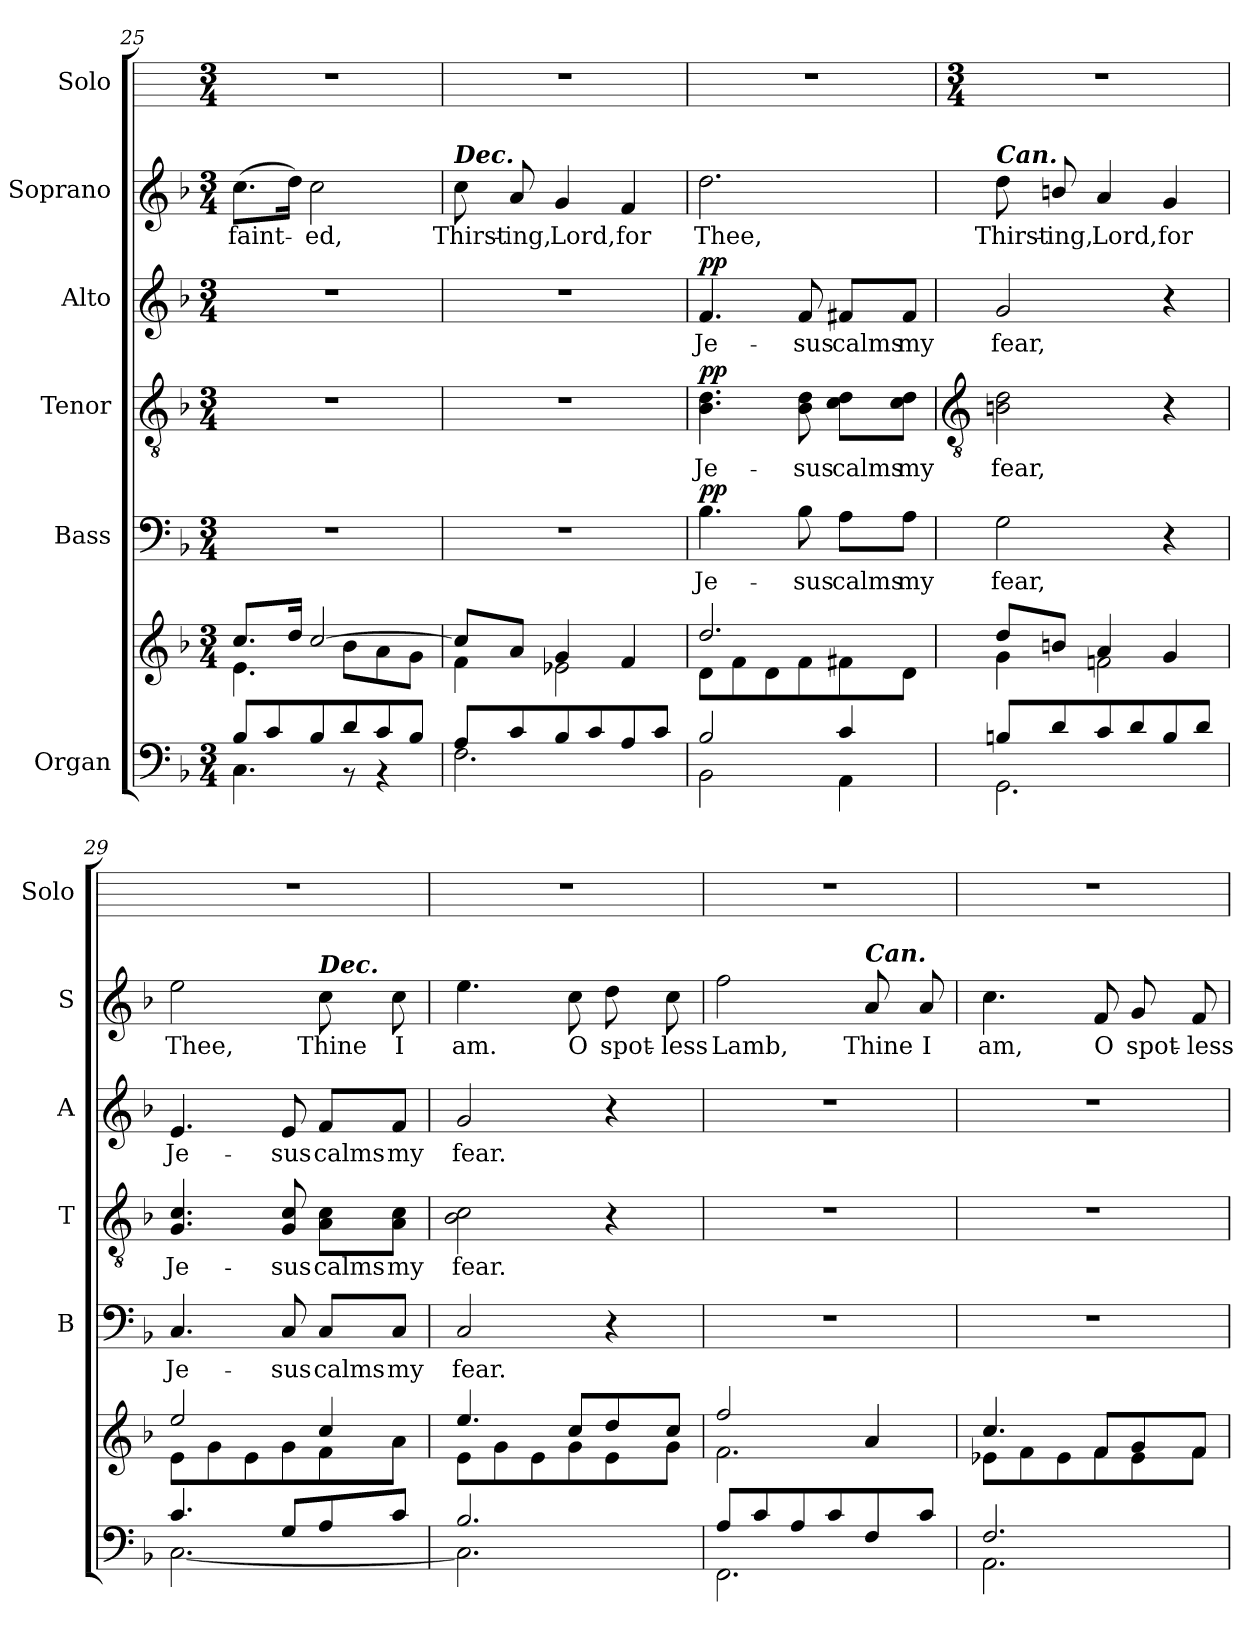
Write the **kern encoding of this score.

**kern	**kern	**kern	**text	**dynam	**kern	**text	**dynam	**kern	**text	**dynam	**kern	**text	**kern
*part6	*part6	*part5	*part5	*part5	*part4	*part4	*part4	*part3	*part3	*part3	*part2	*part2	*part1
*staff7	*staff6	*staff5	*staff5	*staff5	*staff4	*staff4	*staff4	*staff3	*staff3	*staff3	*staff2	*staff2	*staff1
*I"Organ	*	*I"Bass	*	*	*I"Tenor	*	*	*I"Alto	*	*	*I"Soprano	*	*I"Solo
*	*	*I'B	*	*	*I'T	*	*	*I'A	*	*	*I'S	*	*I'Solo
*clefF4	*clefG2	*clefF4	*	*	*clefGv2	*	*	*clefG2	*	*	*clefG2	*	*
*k[b-]	*k[b-]	*k[b-]	*	*	*k[b-]	*	*	*k[b-]	*	*	*k[b-]	*	*
*F:	*F:	*F:	*	*	*F:	*	*	*F:	*	*	*F:	*	*
*M3/4	*M3/4	*M3/4	*	*	*M3/4	*	*	*M3/4	*	*	*M3/4	*	*M3/4
=25	=25	=25	=25	=25	=25	=25	=25	=25	=25	=25	=25	=25	=25
*^	*^	*	*	*	*	*	*	*	*	*	*	*	*
!	!	!	!	!LO:N:vis=1	!	!	!LO:N:vis=1	!	!	!LO:N:vis=1	!	!	!	!LO:LY:b	!
8B-/L	4.C\	8.cc/L	4.e\	2.r	.	.	2.r	.	.	2.r	.	.	(>8.ccL	faint-	2.r
8c/	.	.	.	.	.	.	.	.	.	.	.	.	.	.	.
.	.	16dd/J	.	.	.	.	.	.	.	.	.	.	16ddJ)	.	.
!	!	!	!	!	!	!	!	!	!	!	!	!	!	!LO:LY:b	!
8B-/	.	[2cc/	.	.	.	.	.	.	.	.	.	.	2cc	ed,	.
8d/	8r	.	8b-\L	.	.	.	.	.	.	.	.	.	.	.	.
8c/	4r	.	8a\	.	.	.	.	.	.	.	.	.	.	.	.
8B-/J	.	.	8g\J	.	.	.	.	.	.	.	.	.	.	.	.
=26	=26	=26	=26	=26	=26	=26	=26	=26	=26	=26	=26	=26	=26	=26	=26
!	!	!	!	!	!	!	!	!	!	!	!	!	!LO:TX:a:Bi:t=Dec.	!	!
!	!	!	!	!LO:N:vis=1	!	!	!LO:N:vis=1	!	!	!LO:N:vis=1	!	!	!	!LO:LY:b	!
8A/L	2.F\	8cc/L]	4f\	2.r	.	.	2.r	.	.	2.r	.	.	8cc	Thirst-	2.r
!	!	!	!	!	!	!	!	!	!	!	!	!	!	!LO:LY:b	!
8c/	.	8a/J	.	.	.	.	.	.	.	.	.	.	8a	-ing,	.
!	!	!	!	!	!	!	!	!	!	!	!	!	!	!LO:LY:b	!
8B-/	.	4g/	2e-X\	.	.	.	.	.	.	.	.	.	4g	Lord,	.
8c/	.	.	.	.	.	.	.	.	.	.	.	.	.	.	.
!	!	!	!	!	!	!	!	!	!	!	!	!	!	!LO:LY:b	!
8A/	.	4f/	.	.	.	.	.	.	.	.	.	.	4f	for	.
8c/J	.	.	.	.	.	.	.	.	.	.	.	.	.	.	.
=27	=27	=27	=27	=27	=27	=27	=27	=27	=27	=27	=27	=27	=27	=27	=27
!	!	!	!	!	!LO:LY:b	!LO:DY:b	!	!LO:LY:b	!LO:DY:b	!	!LO:LY:b	!LO:DY:b	!	!LO:LY:b	!
2B-/	2BB-\	2.dd/	8d\L	4.B-	Je-	pp	4.B- 4.d	Je-	pp	4.f	Je-	pp	2.dd	Thee,	2.r
.	.	.	8f\	.	.	.	.	.	.	.	.	.	.	.	.
.	.	.	8d\	.	.	.	.	.	.	.	.	.	.	.	.
!	!	!	!	!	!LO:LY:b	!	!	!LO:LY:b	!	!	!LO:LY:b	!	!	!	!
.	.	.	8f\	8B-	-sus	.	8B- 8d	-sus	.	8f	-sus	.	.	.	.
!	!	!	!	!	!LO:LY:b	!	!	!LO:LY:b	!	!	!LO:LY:b	!	!	!	!
4c/	4AA\	.	8f#X\	8A\L	calms	.	8c\ 8d\L	calms	.	8f#X/L	calms	.	.	.	.
!	!	!	!	!	!LO:LY:b	!	!	!LO:LY:b	!	!	!LO:LY:b	!	!	!	!
.	.	.	8d\J	8A\J	my	.	8c\ 8d\J	my	.	8f#/J	my	.	.	.	.
!!LO:LB:g=z
=28	=28	=28	=28	=28	=28	=28	=28	=28	=28	=28	=28	=28	=28	=28	=28
*	*	*	*	*	*	*	*clefGv2	*	*	*	*	*	*	*	*
*	*	*	*	*	*	*	*	*	*	*	*	*	*	*	*M3/4
!	!	!	!	!	!	!	!	!	!	!	!	!	!LO:TX:a:Bi:t=Can.	!	!
!	!	!	!	!	!LO:LY:b	!	!	!LO:LY:b	!	!	!LO:LY:b	!	!	!LO:LY:b	!
8Bn/L	2.GG\	8dd/L	4g\	2G	fear,	.	2Bn 2d	fear,	.	2g	fear,	.	8dd	Thirst-	2.r
!	!	!	!	!	!	!	!	!	!	!	!	!	!	!LO:LY:b	!
8d/	.	8bn/J	.	.	.	.	.	.	.	.	.	.	8bn/	-ing,	.
!	!	!	!	!	!	!	!	!	!	!	!	!	!	!LO:LY:b	!
8c/	.	4a/	2fn\	.	.	.	.	.	.	.	.	.	4a	Lord,	.
8d/	.	.	.	.	.	.	.	.	.	.	.	.	.	.	.
!	!	!	!	!	!	!	!	!	!	!	!	!	!	!LO:LY:b	!
8B/	.	4g/	.	4r	.	.	4r	.	.	4r	.	.	4g	for	.
8d/J	.	.	.	.	.	.	.	.	.	.	.	.	.	.	.
=29	=29	=29	=29	=29	=29	=29	=29	=29	=29	=29	=29	=29	=29	=29	=29
!	!	!	!	!	!LO:LY:b	!	!	!LO:LY:b	!	!	!LO:LY:b	!	!	!LO:LY:b	!
4.c/	[2.C\	2ee/	8e\L	4.C	Je-	.	4.G 4.c	Je-	.	4.e	Je-	.	2ee	Thee,	2.r
.	.	.	8g\	.	.	.	.	.	.	.	.	.	.	.	.
.	.	.	8e\	.	.	.	.	.	.	.	.	.	.	.	.
!	!	!	!	!	!LO:LY:b	!	!	!LO:LY:b	!	!	!LO:LY:b	!	!	!	!
8G/L	.	.	8g\	8C	-sus	.	8G 8c	-sus	.	8e	-sus	.	.	.	.
!	!	!	!	!	!	!	!	!	!	!	!	!	!LO:TX:a:Bi:t=Dec.	!	!
!	!	!	!	!	!LO:LY:b	!	!	!LO:LY:b	!	!	!LO:LY:b	!	!	!LO:LY:b	!
8A/	.	4cc/	8f\	8C/L	calms	.	8A\ 8c\L	calms	.	8f/L	calms	.	8cc	Thine	.
!	!	!	!	!	!LO:LY:b	!	!	!LO:LY:b	!	!	!LO:LY:b	!	!	!LO:LY:b	!
8c/J	.	.	8a\J	8C/J	my	.	8A\ 8c\J	my	.	8f/J	my	.	8cc	I	.
=30	=30	=30	=30	=30	=30	=30	=30	=30	=30	=30	=30	=30	=30	=30	=30
!	!	!	!	!	!LO:LY:b	!	!	!LO:LY:b	!	!	!LO:LY:b	!	!	!LO:LY:b	!
2.B-/	2.C\]	4.ee/	8e\L	2C	fear.	.	2B- 2c	fear.	.	2g	fear.	.	4.ee	am.	2.r
.	.	.	8g\	.	.	.	.	.	.	.	.	.	.	.	.
.	.	.	8e\	.	.	.	.	.	.	.	.	.	.	.	.
!	!	!	!	!	!	!	!	!	!	!	!	!	!	!LO:LY:b	!
.	.	8cc/L	8g\	.	.	.	.	.	.	.	.	.	8cc	O	.
!	!	!	!	!	!	!	!	!	!	!	!	!	!	!LO:LY:b	!
.	.	8dd/	8e\	4r	.	.	4r	.	.	4r	.	.	8dd	spot-	.
!	!	!	!	!	!	!	!	!	!	!	!	!	!	!LO:LY:b	!
.	.	8cc/J	8g\J	.	.	.	.	.	.	.	.	.	8cc	-less	.
=31	=31	=31	=31	=31	=31	=31	=31	=31	=31	=31	=31	=31	=31	=31	=31
!	!	!	!	!LO:N:vis=1	!	!	!LO:N:vis=1	!	!	!LO:N:vis=1	!	!	!	!LO:LY:b	!
8A/L	2.FF\	2ff/	2.f\	2.r	.	.	2.r	.	.	2.r	.	.	2ff	Lamb,	2.r
8c/	.	.	.	.	.	.	.	.	.	.	.	.	.	.	.
8A/	.	.	.	.	.	.	.	.	.	.	.	.	.	.	.
8c/	.	.	.	.	.	.	.	.	.	.	.	.	.	.	.
!	!	!	!	!	!	!	!	!	!	!	!	!	!LO:TX:a:Bi:t=Can.	!	!
!	!	!	!	!	!	!	!	!	!	!	!	!	!	!LO:LY:b	!
8F/	.	4a/	.	.	.	.	.	.	.	.	.	.	8a	Thine	.
!	!	!	!	!	!	!	!	!	!	!	!	!	!	!LO:LY:b	!
8c/J	.	.	.	.	.	.	.	.	.	.	.	.	8a	I	.
=32	=32	=32	=32	=32	=32	=32	=32	=32	=32	=32	=32	=32	=32	=32	=32
!	!	!	!	!LO:N:vis=1	!	!	!LO:N:vis=1	!	!	!LO:N:vis=1	!	!	!	!LO:LY:b	!
2.F/	2.AA\	4.cc/	8e-X\L	2.r	.	.	2.r	.	.	2.r	.	.	4.cc	am,	2.r
.	.	.	8f\	.	.	.	.	.	.	.	.	.	.	.	.
.	.	.	8e-\	.	.	.	.	.	.	.	.	.	.	.	.
!	!	!	!	!	!	!	!	!	!	!	!	!	!	!LO:LY:b	!
.	.	8f/L	8f\	.	.	.	.	.	.	.	.	.	8f	O	.
!	!	!	!	!	!	!	!	!	!	!	!	!	!	!LO:LY:b	!
.	.	8g/	8e-\	.	.	.	.	.	.	.	.	.	8g	spot-	.
!	!	!	!	!	!	!	!	!	!	!	!	!	!	!LO:LY:b	!
.	.	8f/J	8f\J	.	.	.	.	.	.	.	.	.	8f	-less	.
*v	*v	*	*	*	*	*	*	*	*	*	*	*	*	*	*
*	*v	*v	*	*	*	*	*	*	*	*	*	*	*	*
=	=	=	=	=	=	=	=	=	=	=	=	=	=
*-	*-	*-	*-	*-	*-	*-	*-	*-	*-	*-	*-	*-	*-
